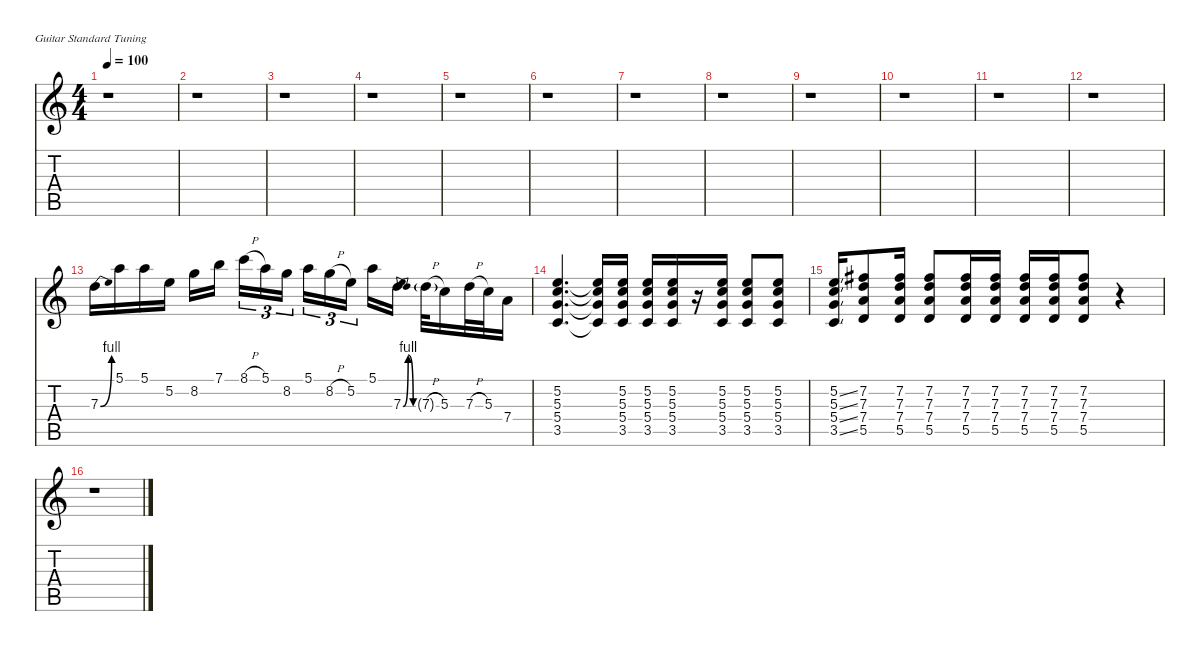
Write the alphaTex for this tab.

\defaultSystemsLayout 4
\hideDynamics
\bracketExtendMode nobrackets
\singleTrackTrackNamePolicy hidden
\multiTrackTrackNamePolicy hidden
\firstSystemTrackNameMode fullname
\firstSystemTrackNameOrientation horizontal
\otherSystemsTrackNameOrientation horizontal
\track ("Lead Guitar" "od.guit.") {instrument overdrivenguitar}
\staff {score tabs}
\tuning (E4 B3 G3 D3 A2 E2)
\ts (4 4)
\tempo 100
\clef g2
\ks c
r.1{dy mp instrument overdrivenguitar beam Down} |
r.1{beam Down} |
r.1{beam Down} |
r.1{beam Down} |
r.1{beam Down} |
r.1{beam Down} |
r.1{beam Down} |
r.1{beam Down} |
r.1{beam Down} |
r.1{beam Down} |
r.1{beam Down} |
r.1{beam Down} |
7.3{be (bend 0 0 12 4)}.16{beam Down} 5.1.16{beam Down} 5.1.16{beam Down} 5.2.16{beam Down} 8.2.16{beam Down} 7.1.16{beam Down} 8.1{h}.16{tu (3 2) beam Down} 5.1.16{tu (3 2) beam Down} 8.2.16{tu (3 2) beam Down} 5.1.16{tu (3 2) beam Down} 8.2{h}.16{tu (3 2) beam Down} 5.2.16{tu (3 2) beam Down} 5.1.16{beam Down} 7.3{be (bendrelease 0 0 9 4 30 4 45 0)}.16{d beam Down} 7.3{h g}.32{dy mf beam Down} 5.3.16{dy mp beam Down} 7.3{h}.32{beam Down} 5.3.32{beam Down} 7.4.16{beam Down} |
(5.2 5.3 5.4 3.5).4{d beam Up} (5.2{t} 5.3{t} 5.4{t} 3.5{t}).16{dy f beam Up} (5.2 5.3 5.4 3.5).16{dy mp beam Up} (5.2 5.3 5.4 3.5).16{beam Up} (5.2 5.3 5.4 3.5).16{beam Up} r.16{beam Up} (5.2 5.3 5.4 3.5).16{beam Up} (5.2 5.3 5.4 3.5).8{beam Up} (5.2 5.3 5.4 3.5).8{beam Up} |
(5.2{ss} 5.3{ss} 5.4{ss} 3.5{ss}).16{beam Up} (7.2{acc #} 7.3 7.4 5.5).8{beam Up} (7.2{acc #} 7.3 7.4 5.5).16{beam Up} (7.2{acc #} 7.3 7.4 5.5).8{beam Up} (7.2{acc #} 7.3 7.4 5.5).16{beam Up} (7.2{acc #} 7.3 7.4 5.5).16{beam Up} (7.2{acc #} 7.3 7.4 5.5).16{beam Up} (7.2{acc #} 7.3 7.4 5.5).16{beam Up} (7.2{acc #} 7.3 7.4 5.5).8{beam Up} r.4{beam Up} |
r.1{beam Down}
